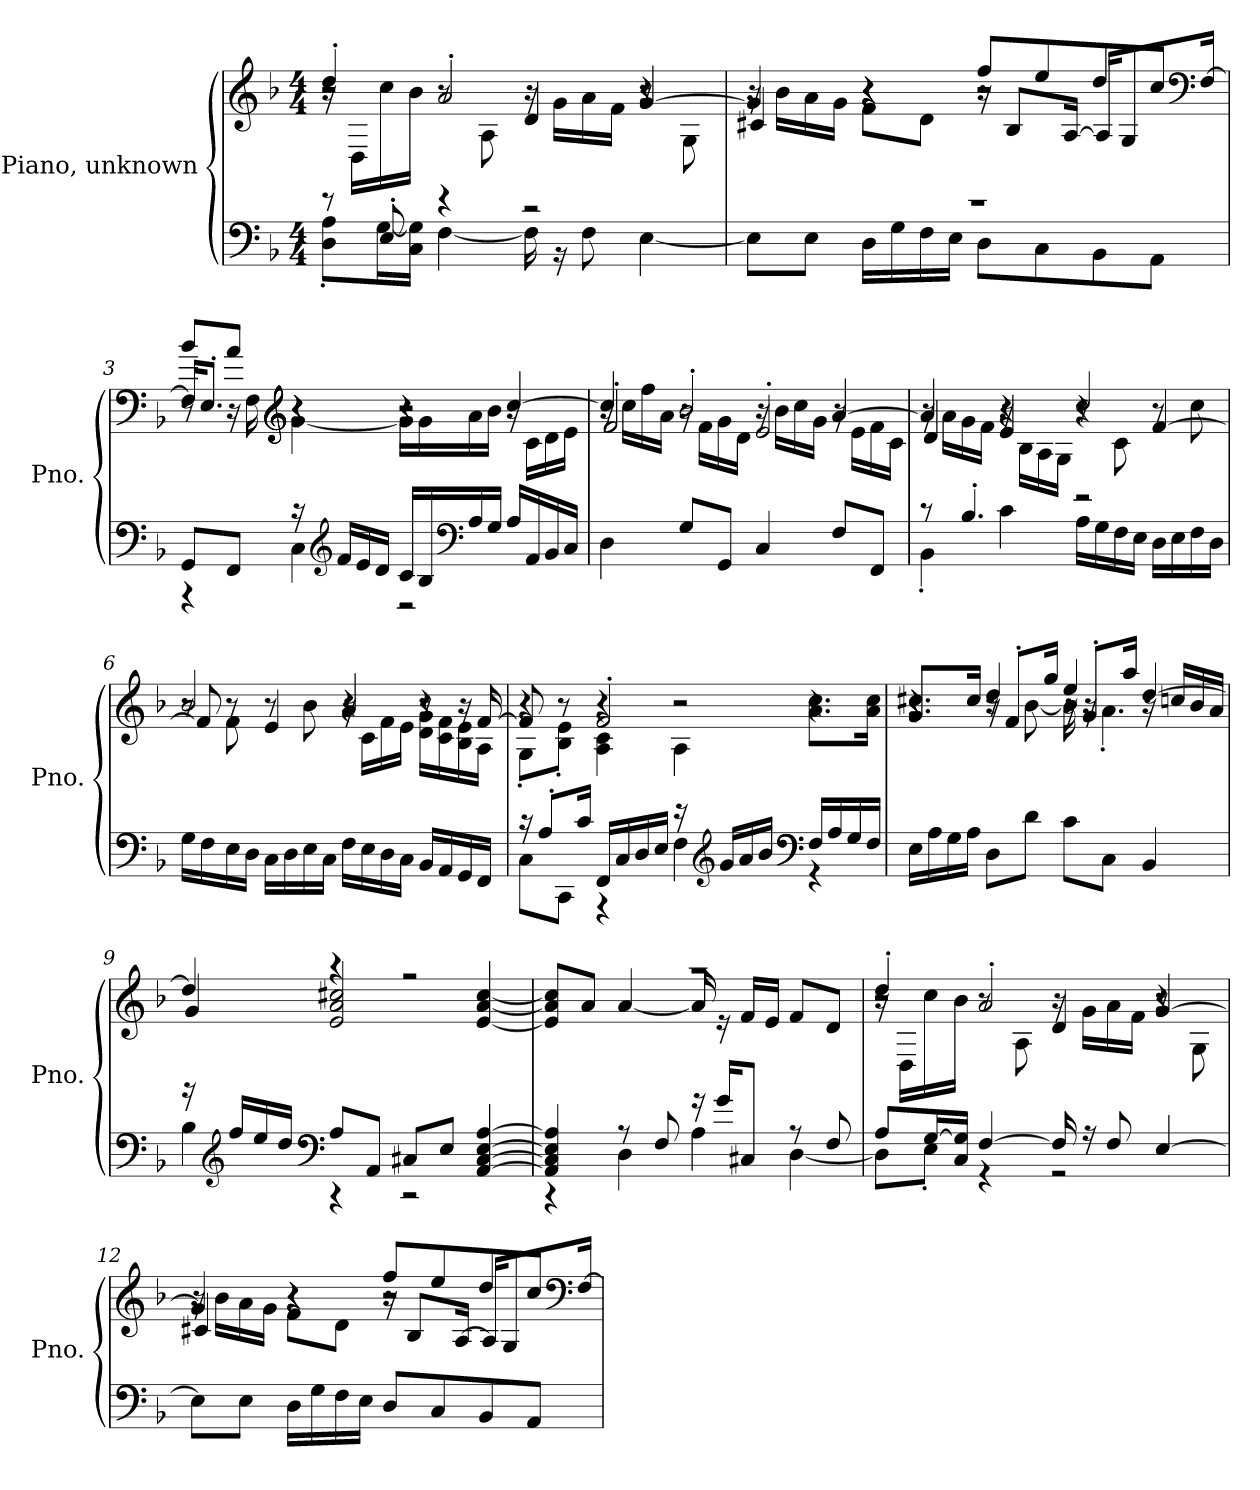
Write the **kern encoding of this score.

**kern	**kern
*part1	*part1
*staff2	*staff1
*I"Piano, unknown	*
*I'Pno.	*
*clefF4	*clefG2
*k[b-]	*k[b-]
*M4/4	*M4/4
*MM120	*MM120
=1	=1
*^	*^
*	*	*	*^
8r	8D\' 8A\'L	4dd'/	16r	2r
.	.	.	16D\LL	.
8E'/	[16G\L	.	16cc\	.
.	16C\ 16G\]JJ	.	16b-\JJ	.
4r	[4F\	2a'/	8r	.
.	.	.	8A\	.
2r	16F\]	.	16r	4d/
.	16r	.	16g\LL	.
.	8F\	.	16a\	.
.	.	.	16f\JJ	.
.	[4E\	[4g/	8r	4r
.	.	.	8G\	.
=2	=2	=2	=2	=2
1r	8E\L]	4g/]	16r	4c#X/
.	.	.	16b-\LL	.
.	8E\J	.	16a\	.
.	.	.	16g\JJ	.
.	16D\LL	4r	8f\L	4r
.	16G\	.	.	.
.	16F\	.	8d\J	.
.	16E\JJ	.	.	.
.	8D\L	8ff/L	2r	16r
.	.	.	.	8B-/L
.	8C\	8ee/	.	.
.	.	.	.	[16A/Jk
.	8BB-\	8dd/	.	16A/KL]
.	.	.	.	8G/
.	8AA\J	8cc/J	.	.
*	*	*clefF4	*	*
.	.	.	.	[16F/Jk
!!LO:LB:g=z	!!	!!
=3	=3	=3	=3	=3
8GG/L	4r	8b-/L	8r	16F/KL]
.	.	.	.	8.E'/J
8FF/J	.	8a/J	16r	.
.	.	.	16F\	.
*	*	*clefG2	*	*
16r	4C\	4r	[4g\	4r
*clefG2	*	*	*	*
16f/LL	.	.	.	.
16e/	.	.	.	.
16d/JJ	.	.	.	.
16c/LL	2r	4r	16g\LL]	2r
16B-/	.	.	16g\	.
*clefF4	*	*	*	*
16A/	.	.	16a\	.
16G/JJ	.	.	16b-\JJ	.
16A/LL	.	[4cc/	16r	.
16AA/	.	.	16c\LL	.
16BB-/	.	.	16d\	.
16C/JJ	.	.	16e\JJ	.
*v	*v	*	*	*
=4	=4	=4	=4
4D\	4cc/]	16r	2f'/
.	.	16cc\LL	.
.	.	16ff\	.
.	.	16a\JJ	.
8G/L	2b-'/	16r	.
.	.	16f\LL	.
8GG/J	.	16g\	.
.	.	16d\JJ	.
4C/	.	16r	2e'/
.	.	16b-\LL	.
.	.	16cc\	.
.	.	16g\JJ	.
8F/L	[4a/	16r	.
.	.	16e\LL	.
8FF/J	.	16f\	.
.	.	16c\JJ	.
!!LO:LB:g=z	!!	!!
=5	=5	=5	=5
*^	*	*	*
8r	4BB-'\	4a/]	16r	4d/
.	.	.	16a\LL	.
4.B-'/	.	.	16g\	.
.	.	.	16f\JJ	.
.	4c\	4r	16r	4e/
.	.	.	16B-\LL	.
.	.	.	16A\	.
.	.	.	16G\JJ	.
2r	16A\LL	2cc/	8r	4r
.	16G\	.	.	.
.	16F\	.	8c\	.
.	16E\JJ	.	.	.
.	16D\LL	.	8r	[4f/
.	16E\	.	.	.
.	16F\	.	8cc\	.
.	16D\JJ	.	.	.
*v	*v	*	*	*
=6	=6	=6	=6
16G\LL	2b-/	8r	8f/]
16F\	.	.	.
16E\	.	8f\	8r
16D\JJ	.	.	.
16C\LL	.	8r	4e/
16D\	.	.	.
16E\	.	8b-\	.
16C\JJ	.	.	.
16F\LL	4a/	16r	4r
16E\	.	16c\LL	.
16D\	.	16f\	.
16C\JJ	.	16e\JJ	.
16BB-/LL	4r	16d\ 16g\LL	8r
16AA/	.	16c\ 16f\	.
16GG/	.	16B-\ 16e\	16r
16FF/JJ	.	16A\JJ	[16f/
!!LO:LB:g=z	!!	!!
=7	=7	=7	=7
*^	*	*	*
16r	8C\L	4r	8G'\L	8f/]
8A'/L	.	.	.	.
.	8CC\J	.	8B-\' 8e\'J	8r
16c/Jk	.	.	.	.
16FF/LL	4r	2f'/	4A\ 4c\	4r
16C/	.	.	.	.
16D/	.	.	.	.
16E/JJ	.	.	.	.
16r	4F\	.	4A\	2r
*clefG2	*	*	*	*
16g/LL	.	.	.	.
16a/	.	.	.	.
16b-/JJ	.	.	.	.
*clefF4	*	*	*	*
16F/LL	4r	4r	8.a\ 8.cc\L	.
16A/	.	.	.	.
16G/	.	.	.	.
16F/JJ	.	.	16a\ 16cc\Jk	.
*v	*v	*	*	*
=8	=8	=8	=8
16E\LL	4r	4r	8.g/ 8.cc#X/L
16A\	.	.	.
16G\	.	.	.
16A\JJ	.	.	16cc#/Jk
8D\L	4dd/	8r	16r
.	.	.	8f'/L
8d\J	.	[8b-\	.
.	.	.	16gg/Jk
8c\L	4ee/	16b-\]	16r
.	.	16r	8g'/L
8C\J	.	4.a'\	.
.	.	.	16aa/Jk
4BB-/	[4dd/	.	16r
.	.	.	16ccn/LL
.	.	.	16b-/
.	.	.	16a/JJ
*	*	*v	*v
!!LO:LB:g=z
=9	=9	=9
*^	*	*
16r	4B-\	4dd/]	4g/
*clefG2	*	*	*
16ff/LL	.	.	.
16ee/	.	.	.
16dd/JJ	.	.	.
*clefF4	*	*	*
8A/L	4r	4r	2e/ 2a/ 2cc#X/
8AA/J	.	.	.
8C#X/L	2r	2r	.
8E/J	.	.	.
[4AA/ [4C#/ [4E/ [4A/	.	.	[4e/ [4a/ [4cc#/
=10	=10	=10	=10
4AA/] 4C#/] 4E/] 4A/]	4r	1r	8e/] 8a/] 8cc#/]L
.	.	.	8a/J
8r	4D\	.	[4a/
8F/	.	.	.
16r	4A\	.	16a/]
16g/KL	.	.	16r
8C#X/J	.	.	16f/LL
.	.	.	16e/JJ
8r	[4D\	.	8f/L
8F/	.	.	8d/J
=11	=11	=11	=11
*	*	*	*^
8A/L	8D\L]	4dd'/	16r	2r
.	.	.	16D\LL	.
[16G/L	8E'\J	.	16cc\	.
16C/ 16G/]JJ	.	.	16b-\JJ	.
[4F/	4r	2a'/	8r	.
.	.	.	8A\	.
16F/]	2r	.	16r	4d/
16r	.	.	16g\LL	.
8F/	.	.	16a\	.
.	.	.	16f\JJ	.
[4E/	.	[4g/	8r	4r
.	.	.	8G\	.
*v	*v	*	*	*
!!LO:LB:g=z	!!	!!
=12	=12	=12	=12
8E\L]	4g/]	16r	4c#X/
.	.	16b-\LL	.
8E\J	.	16a\	.
.	.	16g\JJ	.
16D\LL	4r	8f\L	4r
16G\	.	.	.
16F\	.	8d\J	.
16E\JJ	.	.	.
8D/L	8ff/L	2r	16r
.	.	.	8B-/L
8C/	8ee/	.	.
.	.	.	[16A/Jk
8BB-/	8dd/	.	16A/KL]
.	.	.	8G/
8AA/J	8cc/J	.	.
*	*clefF4	*	*
.	.	.	[16F/Jk
*	*v	*v	*v
=	=
*-	*-
